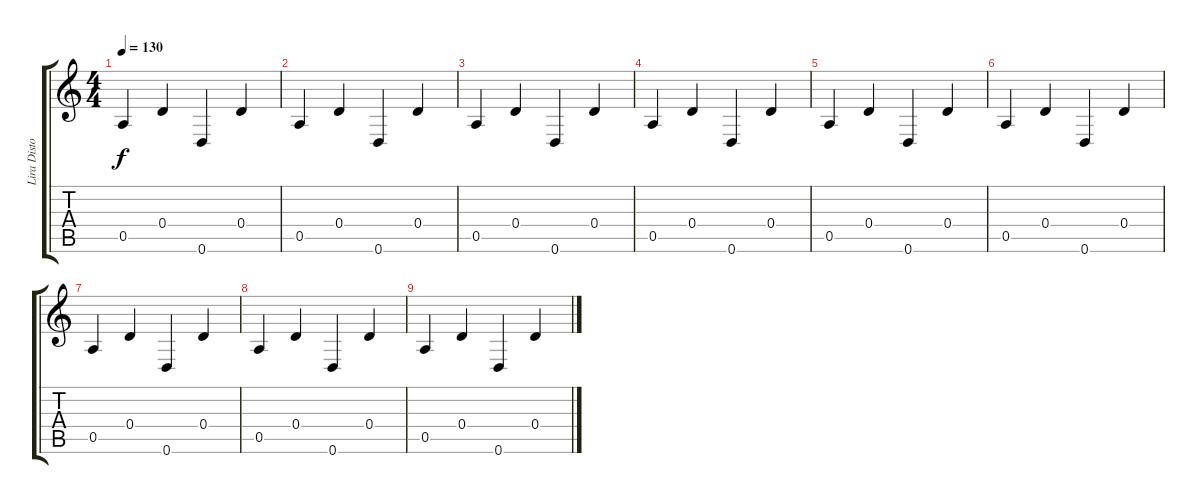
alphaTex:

\track ("Lira Distor Men" "Lira Disto") {instrument overdrivenguitar}
\staff {score tabs}
\tuning (E4 B3 G3 D3 A2 D2) {hide}
\ts (4 4)
\tempo 130
\clef g2
\ks c
0.5.4{dy f} 0.4.4 0.6.4 0.4.4 |
0.5.4 0.4.4 0.6.4 0.4.4 |
0.5.4 0.4.4 0.6.4 0.4.4 |
0.5.4 0.4.4 0.6.4 0.4.4 |
0.5.4 0.4.4 0.6.4 0.4.4 |
0.5.4 0.4.4 0.6.4 0.4.4 |
0.5.4 0.4.4 0.6.4 0.4.4 |
0.5.4 0.4.4 0.6.4 0.4.4 |
0.5.4 0.4.4 0.6.4 0.4.4
